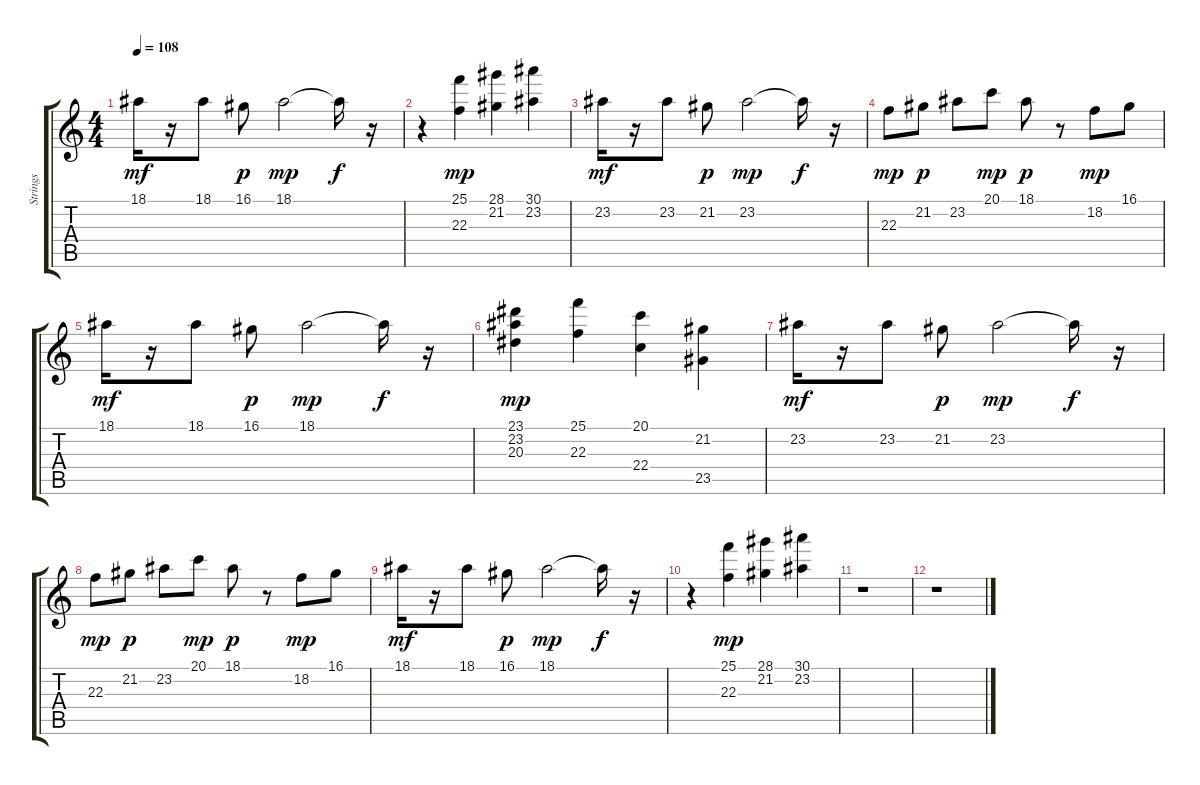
\track ("Strings" "Strings") {instrument stringensemble1}
\staff {score tabs}
\tuning (E4 B3 G3 D3 A2 E2) {hide}
\ts (4 4)
\tempo 108
\clef g2
\ks c
18.1.16{dy mf} r.16 18.1.8 16.1.8{dy p} 18.1.2{dy mp} 18.1{t}.16{dy f} r.16 |
r.4 (25.1 22.3).4{dy mp} (28.1 21.2).4 (30.1 23.2).4 |
23.2.16{dy mf} r.16 23.2.8 21.2.8{dy p} 23.2.2{dy mp} 23.2{t}.16{dy f} r.16 |
22.3.8{dy mp} 21.2.8{dy p} 23.2.8 20.1.8{dy mp} 18.1.8{dy p} r.8 18.2.8{dy mp} 16.1.8 |
18.1.16{dy mf} r.16 18.1.8 16.1.8{dy p} 18.1.2{dy mp} 18.1{t}.16{dy f} r.16 |
(23.1 23.2 20.3).4{dy mp} (25.1 22.3).4 (20.1 22.4).4 (21.2 23.5).4 |
23.2.16{dy mf} r.16 23.2.8 21.2.8{dy p} 23.2.2{dy mp} 23.2{t}.16{dy f} r.16 |
22.3.8{dy mp} 21.2.8{dy p} 23.2.8 20.1.8{dy mp} 18.1.8{dy p} r.8 18.2.8{dy mp} 16.1.8 |
18.1.16{dy mf} r.16 18.1.8 16.1.8{dy p} 18.1.2{dy mp} 18.1{t}.16{dy f} r.16 |
r.4 (25.1 22.3).4{dy mp} (28.1 21.2).4 (30.1 23.2).4 |
r.1 |
r.1
